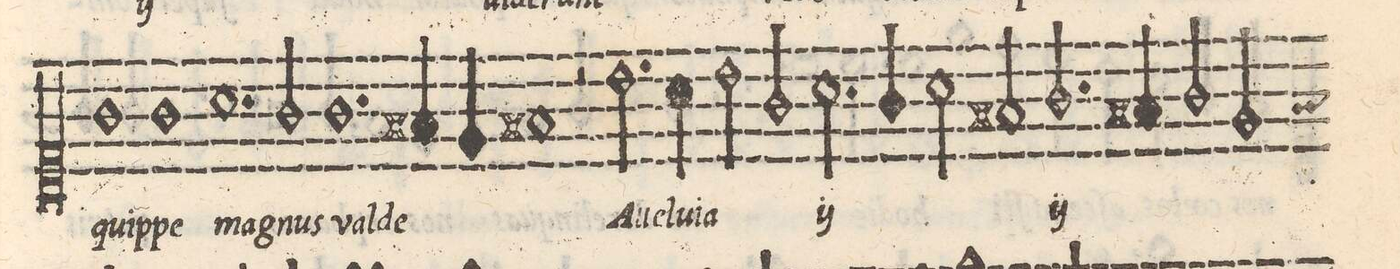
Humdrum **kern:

**kern	**text
*I"CANTVS	*
*clefC1	*
*k[]	*
*met(C)	*
*M2/1	*
1g	quip-
=25-	=25-
1g	-pe
1.a	mag-
=26-	=26-
2g/	-nus
1.g	val-
=27-	=27-
4f#X/	-de
4e/	.
1f#X	.
=28-	=28-
2r	.
2.bny\	Al-
4a\	-le-
2b\	-lu-
=29-	=29-
2g/	-ia
*	*ij
2.a\	Al-
4g/	-le-
2a\	-lu-
=30-	=30-
2f#X/	-ia
2.g/	Al-
4f#X/	-le-
2g/	-lu-
=31-	=31-
2e/	-ia
*custos:f	*
*-	*-
